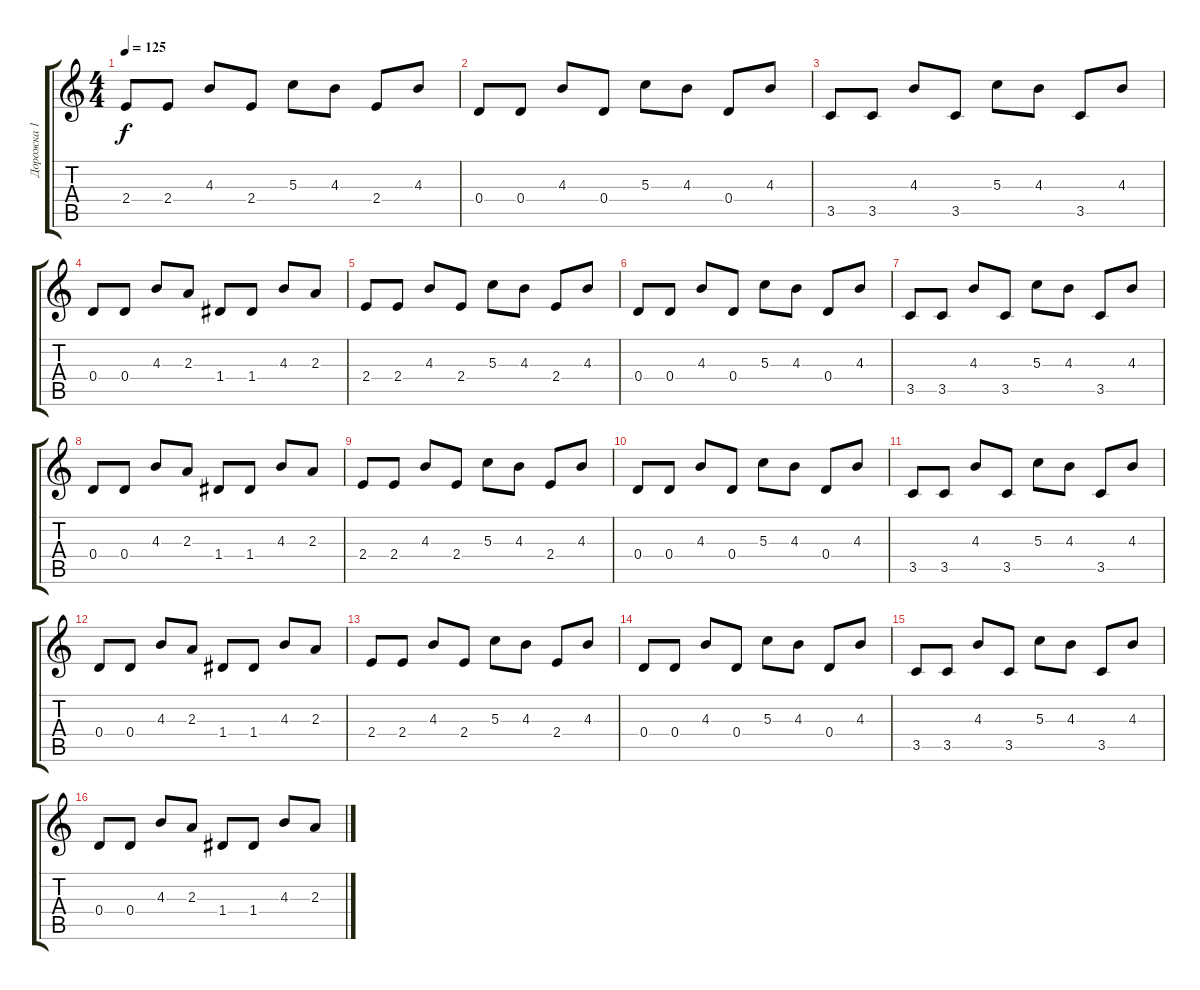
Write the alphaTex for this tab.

\track ("Дорожка 1" "Дорожка 1") {instrument electricguitarclean}
\staff {score tabs}
\tuning (E4 B3 G3 D3 A2 E2) {hide}
\ts (4 4)
\tempo 125
\clef g2
\ks c
2.4.8{dy f instrument electricguitarclean} 2.4.8 4.3.8 2.4.8 5.3.8 4.3.8 2.4.8 4.3.8 |
0.4.8 0.4.8 4.3.8 0.4.8 5.3.8 4.3.8 0.4.8 4.3.8 |
3.5.8 3.5.8 4.3.8 3.5.8 5.3.8 4.3.8 3.5.8 4.3.8 |
0.4.8 0.4.8 4.3.8 2.3.8 1.4.8 1.4.8 4.3.8 2.3.8 |
2.4.8 2.4.8 4.3.8 2.4.8 5.3.8 4.3.8 2.4.8 4.3.8 |
0.4.8 0.4.8 4.3.8 0.4.8 5.3.8 4.3.8 0.4.8 4.3.8 |
3.5.8 3.5.8 4.3.8 3.5.8 5.3.8 4.3.8 3.5.8 4.3.8 |
0.4.8 0.4.8 4.3.8 2.3.8 1.4.8 1.4.8 4.3.8 2.3.8 |
2.4.8 2.4.8 4.3.8 2.4.8 5.3.8 4.3.8 2.4.8 4.3.8 |
0.4.8 0.4.8 4.3.8 0.4.8 5.3.8 4.3.8 0.4.8 4.3.8 |
3.5.8 3.5.8 4.3.8 3.5.8 5.3.8 4.3.8 3.5.8 4.3.8 |
0.4.8 0.4.8 4.3.8 2.3.8 1.4.8 1.4.8 4.3.8 2.3.8 |
2.4.8 2.4.8 4.3.8 2.4.8 5.3.8 4.3.8 2.4.8 4.3.8 |
0.4.8 0.4.8 4.3.8 0.4.8 5.3.8 4.3.8 0.4.8 4.3.8 |
3.5.8 3.5.8 4.3.8 3.5.8 5.3.8 4.3.8 3.5.8 4.3.8 |
0.4.8 0.4.8 4.3.8 2.3.8 1.4.8 1.4.8 4.3.8 2.3.8
